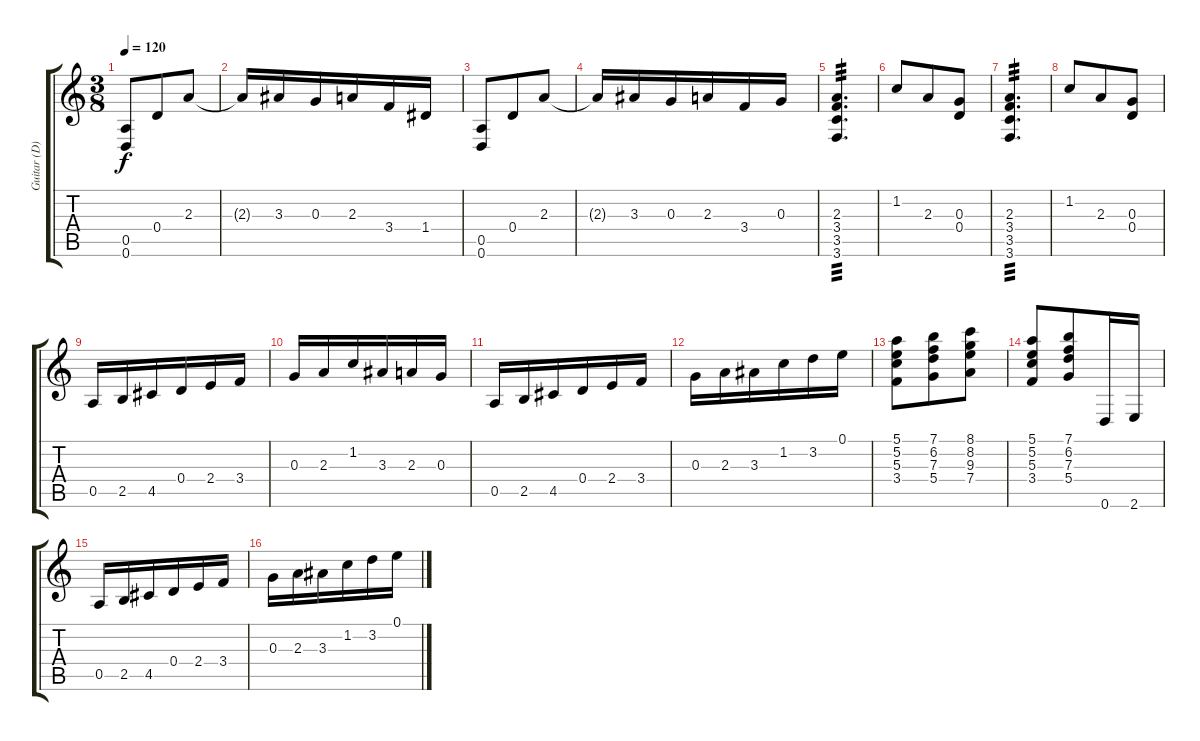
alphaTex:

\track ("Guitar (D)" "Guitar (D)") {instrument acousticguitarnylon}
\staff {score tabs}
\tuning (E4 B3 G3 D3 A2 D2) {hide}
\ts (3 8)
\tempo 120
\clef g2
\ks aminor
(0.5 0.6).8{dy f} 0.4.8 2.3.8 |
2.3{t}.16 3.3.16 0.3.16 2.3.16 3.4.16 1.4.16 |
(0.5 0.6).8 0.4.8 2.3.8 |
2.3{t}.16 3.3.16 0.3.16 2.3.16 3.4.16 0.3.16 |
(2.3 3.4 3.5 3.6).4{d tp 3} |
1.2.8 2.3.8 (0.3 0.4).8 |
(2.3 3.4 3.5 3.6).4{d tp 3} |
1.2.8 2.3.8 (0.3 0.4).8 |
0.5.16 2.5.16 4.5.16 0.4.16 2.4.16 3.4.16 |
0.3.16 2.3.16 1.2.16 3.3.16 2.3.16 0.3.16 |
0.5.16 2.5.16 4.5.16 0.4.16 2.4.16 3.4.16 |
0.3.16 2.3.16 3.3.16 1.2.16 3.2.16 0.1.16 |
(5.1 5.2 5.3 3.4).8 (7.1 6.2 7.3 5.4).8 (8.1 8.2 9.3 7.4).8 |
(5.1 5.2 5.3 3.4).8 (7.1 6.2 7.3 5.4).8 0.6.16 2.6.16 |
0.5.16 2.5.16 4.5.16 0.4.16 2.4.16 3.4.16 |
0.3.16 2.3.16 3.3.16 1.2.16 3.2.16 0.1.16
